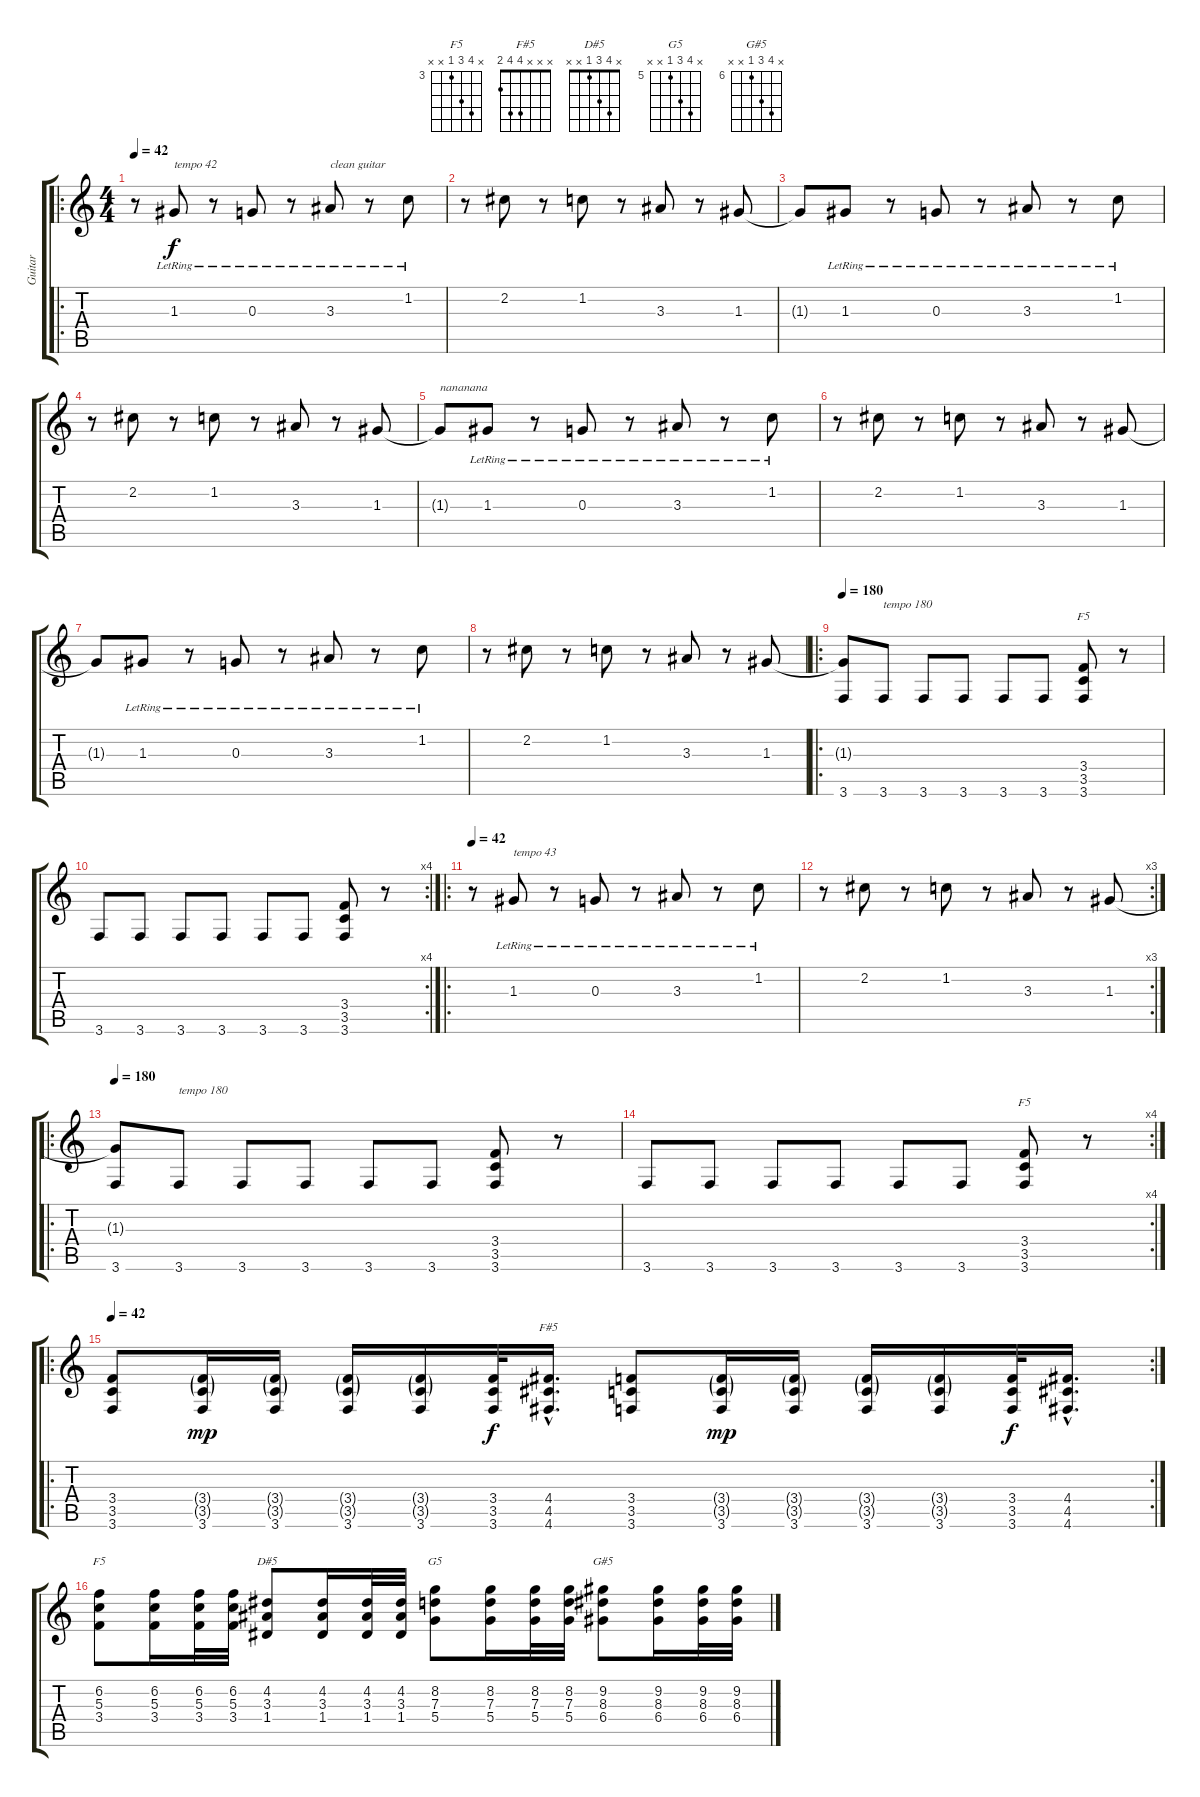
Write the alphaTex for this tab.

\track ("Guitar" "Guitar") {instrument distortionguitar}
\staff {score tabs}
\tuning (E4 B3 G3 D3 A2 D2) {hide}
\chord ("F5" x x x 3 3 1)
\chord ("F5" x x x 3 3 3)
\chord ("F#5" x x x 4 4 2)
\chord ("F5" x 6 5 3 x x) {firstfret 3}
\chord ("D#5" x 4 3 1 x x)
\chord ("G5" x 8 7 5 x x) {firstfret 5}
\chord ("G#5" x 9 8 6 x x) {firstfret 6}
\ro
\ts (4 4)
\tempo 42
\clef g2
\ks c
r.8{dy f volume 12 instrument electricguitarjazz} 1.3{lr}.8{txt "tempo 42"} r.8 0.3{lr}.8 r.8 3.3{lr}.8{txt "clean guitar"} r.8 1.2{lr}.8 |
r.8 2.2.8 r.8 1.2.8 r.8 3.3.8 r.8 1.3.8 |
1.3{t}.8 1.3{lr}.8 r.8 0.3{lr}.8 r.8 3.3{lr}.8 r.8 1.2{lr}.8 |
r.8 2.2.8 r.8 1.2.8 r.8 3.3.8 r.8 1.3.8 |
1.3{t}.8{txt "nananana"} 1.3{lr}.8 r.8 0.3{lr}.8 r.8 3.3{lr}.8 r.8 1.2{lr}.8 |
r.8 2.2.8 r.8 1.2.8 r.8 3.3.8 r.8 1.3.8 |
1.3{t}.8 1.3{lr}.8 r.8 0.3{lr}.8 r.8 3.3{lr}.8 r.8 1.2{lr}.8 |
r.8 2.2.8 r.8 1.2.8 r.8 3.3.8 r.8 1.3.8 |
\ro
\tempo 180
(1.3{t} 3.6).8 3.6.8{txt "tempo 180"} 3.6.8 3.6.8 3.6.8 3.6.8 (3.4 3.5 3.6).8{ch "F5"} r.8 |
\rc 4
3.6.8 3.6.8 3.6.8 3.6.8 3.6.8 3.6.8 (3.4 3.5 3.6).8 r.8 |
\ro
\tempo 42
r.8{volume 12 instrument electricguitarjazz} 1.3{lr}.8{txt "tempo 43"} r.8 0.3{lr}.8 r.8 3.3{lr}.8 r.8 1.2{lr}.8 |
\rc 3
r.8 2.2.8 r.8 1.2.8 r.8 3.3.8 r.8 1.3.8 |
\ro
\tempo 180
(1.3{t} 3.6).8{instrument distortionguitar} 3.6.8{txt "tempo 180"} 3.6.8 3.6.8 3.6.8 3.6.8 (3.4 3.5 3.6).8 r.8 |
\rc 4
3.6.8 3.6.8 3.6.8 3.6.8 3.6.8 3.6.8 (3.4 3.5 3.6).8{ch "F5"} r.8 |
\ro
\rc 2
\tempo 42
(3.4 3.5 3.6).8 (3.4{g} 3.5{g} 3.6).16{dy mp} (3.4{g} 3.5{g} 3.6).16 (3.4{g} 3.5{g} 3.6).16 (3.4{g} 3.5{g} 3.6).16 (3.4 3.5 3.6).32{dy f} (4.4{hac} 4.5{hac} 4.6{hac}).16{d ch "F#5"} (3.4 3.5 3.6).8 (3.4{g} 3.5{g} 3.6).16{dy mp} (3.4{g} 3.5{g} 3.6).16 (3.4{g} 3.5{g} 3.6).16 (3.4{g} 3.5{g} 3.6).16 (3.4 3.5 3.6).32{dy f} (4.4{hac} 4.5{hac} 4.6{hac}).16{d} |
(6.2 5.3 3.4).8{ch "F5"} (6.2 5.3 3.4).16 (6.2 5.3 3.4).32 (6.2 5.3 3.4).32 (4.2 3.3 1.4).8{ch "D#5"} (4.2 3.3 1.4).16 (4.2 3.3 1.4).32 (4.2 3.3 1.4).32 (8.2 7.3 5.4).8{ch "G5"} (8.2 7.3 5.4).16 (8.2 7.3 5.4).32 (8.2 7.3 5.4).32 (9.2 8.3 6.4).8{ch "G#5"} (9.2 8.3 6.4).16 (9.2 8.3 6.4).32 (9.2 8.3 6.4).32
